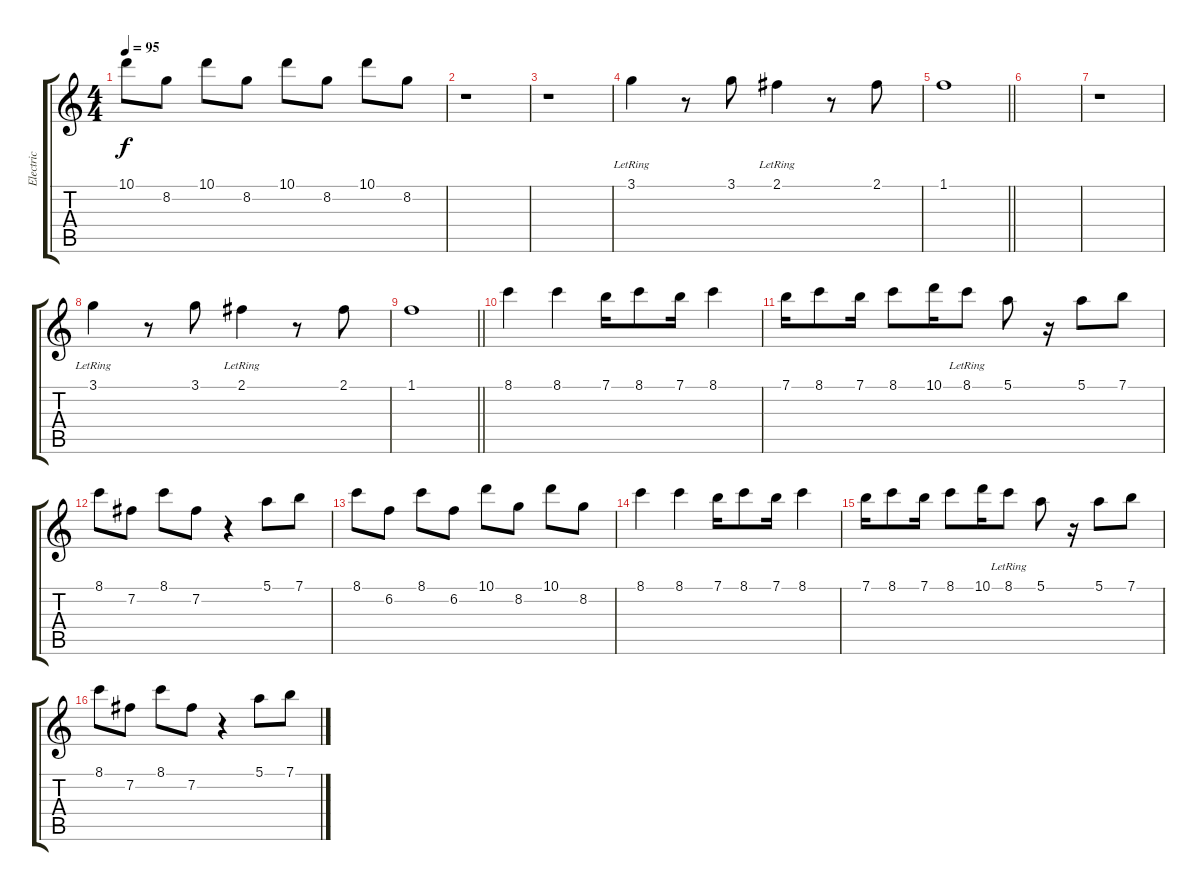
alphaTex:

\track ("Electric" "Electric") {instrument electricguitarclean}
\staff {score tabs}
\tuning (E4 B3 G3 D3 A2 E2) {hide}
\ts (4 4)
\tempo 95
\clef g2
\ks c
10.1.8{dy f} 8.2.8 10.1.8 8.2.8 10.1.8 8.2.8 10.1.8 8.2.8 |
r.1 |
r.1 |
3.1{lr}.4 r.8 3.1.8 2.1{lr}.4 r.8 2.1.8 |
\barLineRight lightlight
1.1.1 |
|
r.1 |
3.1{lr}.4 r.8 3.1.8 2.1{lr}.4 r.8 2.1.8 |
\barLineRight lightlight
1.1.1 |
8.1.4 8.1.4 7.1.16 8.1.8 7.1.16 8.1.4 |
7.1.16 8.1.8 7.1.16 8.1.8 10.1.16 8.1{lr}.8 5.1.8 r.16 5.1.8 7.1.8 |
8.1.8 7.2.8 8.1.8 7.2.8 r.4 5.1.8 7.1.8 |
8.1.8 6.2.8 8.1.8 6.2.8 10.1.8 8.2.8 10.1.8 8.2.8 |
8.1.4 8.1.4 7.1.16 8.1.8 7.1.16 8.1.4 |
7.1.16 8.1.8 7.1.16 8.1.8 10.1.16 8.1{lr}.8 5.1.8 r.16 5.1.8 7.1.8 |
8.1.8 7.2.8 8.1.8 7.2.8 r.4 5.1.8 7.1.8
